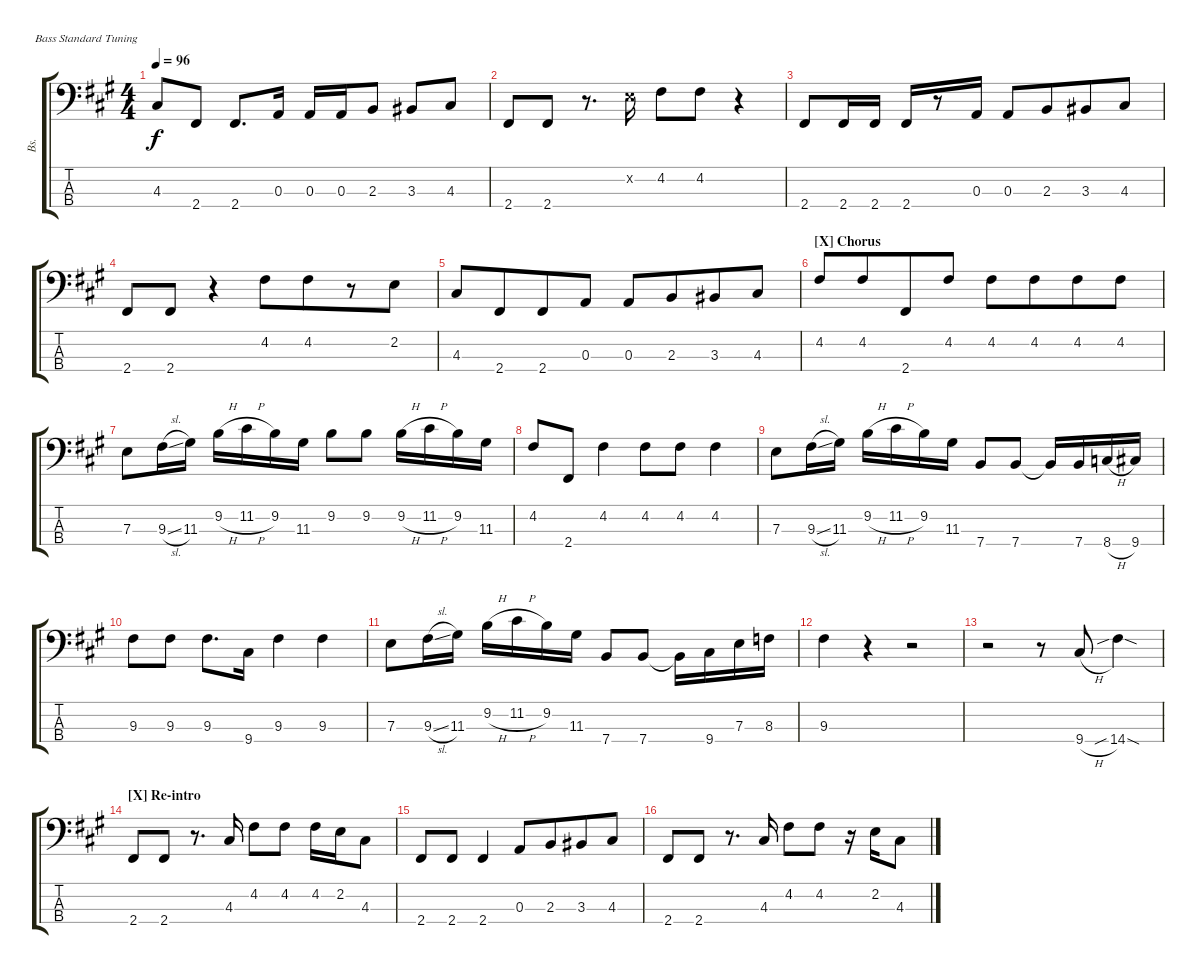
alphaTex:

\defaultSystemsLayout 4
\bracketExtendMode groupsimilarinstruments
\otherSystemsTrackNameOrientation horizontal
\track ("Bass" "Bs.") {instrument electricbassfinger}
\staff {score tabs}
\tuning (G2 D2 A1 E1)
\ts (4 4)
\tempo 96
\clef f4
\ks a
4.3{acc #}.8{dy f} 2.4{acc #}.8{beam split} 2.4{acc #}.8{d} 0.3{acc forcenatural}.16 0.3{acc forcenatural}.16 0.3{acc forcenatural}.16 2.3{acc forcenatural}.8 3.3{acc #}.8 4.3{acc #}.8 |
2.4{acc #}.8 2.4{acc #}.8 r.8{d} 2.2{x acc forcenatural}.16 4.2{acc #}.8 4.2{acc #}.8{beam merge} r.4{beam merge} |
2.4{acc #}.8 2.4{acc #}.16 2.4{acc #}.16 2.4{acc #}.16 r.8 0.3{acc forcenatural}.16 0.3{acc forcenatural}.8 2.3{acc forcenatural}.8{beam merge} 3.3{acc #}.8 4.3{acc #}.8 |
2.4{acc #}.8 2.4{acc #}.8 r.4 4.2{acc #}.8{beam merge} 4.2{acc #}.8{beam merge} r.8{beam merge} 2.2{acc forcenatural}.8 |
4.3{acc #}.8 2.4{acc #}.8{beam merge} 2.4{acc #}.8 0.3{acc forcenatural}.8 0.3{acc forcenatural}.8 2.3{acc forcenatural}.8{beam merge} 3.3{acc #}.8 4.3{acc #}.8 |
\section ("X" "Chorus")
4.2{acc #}.8 4.2{acc #}.8{beam merge} 2.4{acc #}.8 4.2{acc #}.8 4.2{acc #}.8 4.2{acc #}.8{beam merge} 4.2{acc #}.8 4.2{acc #}.8 |
7.3{acc forcenatural}.8 9.3{sl acc #}.16 11.3{acc #}.16 9.2{h acc forcenatural}.16 11.2{h acc #}.16 9.2{acc forcenatural}.16 11.3{acc #}.16 9.2{acc forcenatural}.8 9.2{acc forcenatural}.8 9.2{h acc forcenatural}.16 11.2{h acc #}.16 9.2{acc forcenatural}.16 11.3{acc #}.16 |
4.2{acc #}.8 2.4{acc #}.8 4.2{acc #}.4 4.2{acc #}.8 4.2{acc #}.8 4.2{acc #}.4 |
7.3{acc forcenatural}.8 9.3{sl acc #}.16 11.3{acc #}.16 9.2{h acc forcenatural}.16 11.2{h acc #}.16 9.2{acc forcenatural}.16 11.3{acc #}.16 7.4{acc forcenatural}.8 7.4{acc forcenatural}.8 7.4{t acc forcenatural}.16 7.4{acc forcenatural}.16 8.4{h acc forcenatural}.16 9.4{acc #}.16 |
9.3{acc #}.8 9.3{acc #}.8 9.3{acc #}.8{d} 9.4{acc #}.16 9.3{acc #}.4 9.3{acc #}.4 |
7.3{acc forcenatural}.8 9.3{sl acc #}.16 11.3{acc #}.16 9.2{h acc forcenatural}.16 11.2{h acc #}.16 9.2{acc forcenatural}.16 11.3{acc #}.16 7.4{acc forcenatural}.8 7.4{acc forcenatural}.8 7.4{t acc forcenatural}.16 9.4{acc #}.16 7.3{acc forcenatural}.16 8.3{acc forcenatural}.16 |
9.3{acc #}.4 r.4 r.2 |
r.2 r.8 9.4{h acc #}.8 14.4{sib sod acc #}.4 |
\section ("X" "Re-intro")
2.4{acc #}.8 2.4{acc #}.8 r.8{d} 4.3{acc #}.16 4.2{acc #}.8 4.2{acc #}.8 4.2{acc #}.16 2.2{acc forcenatural}.16 4.3{acc #}.8 |
2.4{acc #}.8 2.4{acc #}.8 2.4{acc #}.4 0.3{acc forcenatural}.8 2.3{acc forcenatural}.8{beam merge} 3.3{acc #}.8 4.3{acc #}.8 |
2.4{acc #}.8 2.4{acc #}.8 r.8{d} 4.3{acc #}.16 4.2{acc #}.8 4.2{acc #}.8 r.16 2.2{acc forcenatural}.16 4.3{acc #}.8
